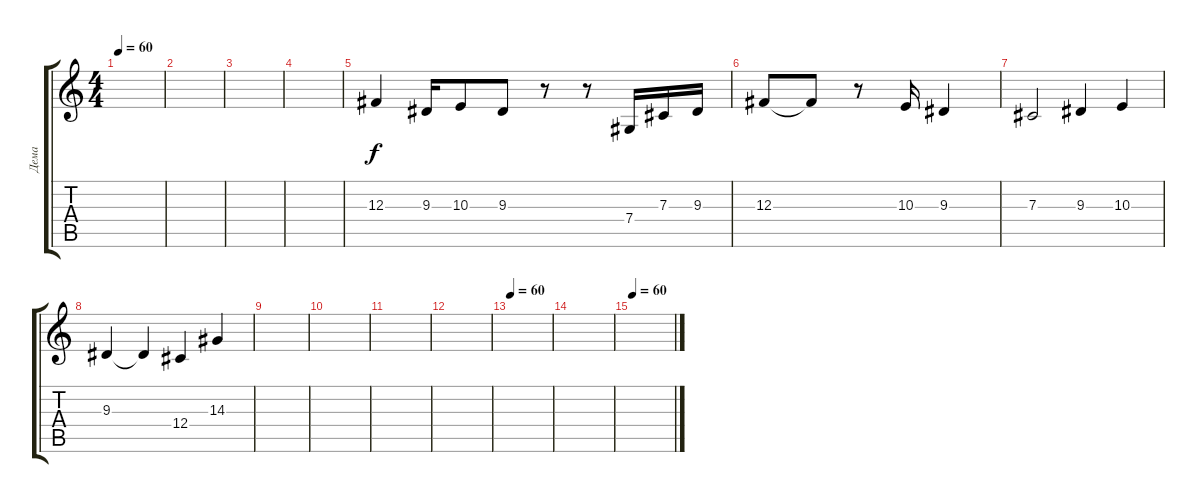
\track ("Дема" "Дема") {instrument acousticgrandpiano}
\staff {score tabs}
\tuning (Eb4 Bb3 Gb3 Db3 Ab2 Db2) {hide}
\ts (4 4)
\tempo 60
\clef g2
\ks c
|
|
|
|
12.3.4{volume 7 instrument synthbrass1} 9.3.16 10.3.8 9.3.8 r.8 r.8 7.4.16 7.3.16 9.3.16 |
12.3.8 12.3{t}.8 r.8 10.3.16 9.3.4 |
7.3.2 9.3.4 10.3.4 |
9.3.4 9.3{t}.4 12.4.4 14.3.4 |
|
|
|
|
\tempo 60
|
|
\tempo 60
